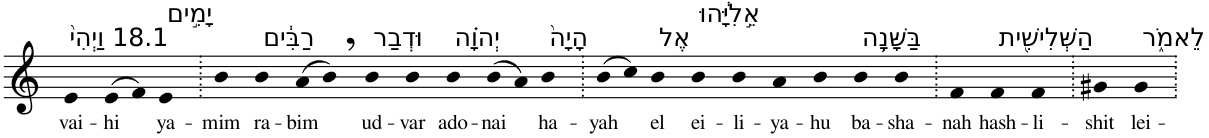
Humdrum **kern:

**kern	**text
*part1	*part1
*staff1	*staff1
*I"Piano	*
*I'Pno	*
*clefG2	*
*k[]	*
=1	=1
!LO:TX:a:t=18.1 וַיְהִי֙	!
!	!LO:LY:b
4e	vai-
!	!LO:LY:b
(>8e	-hi
8f)	.
!LO:TX:a:t=יָמִ֣ים	!
!	!LO:LY:b
4e	ya-
=2.	=2.
!	!LO:LY:b
4b	-mim
!LO:TX:a:t=רַבִּ֔ים	!
!	!LO:LY:b
4b	ra-
!	!LO:LY:b
(>8a	-bim
8b,)	.
!LO:TX:a:t=וּדְבַר	!
!	!LO:LY:b
4b	ud-
!	!LO:LY:b
4b	-var
!LO:TX:a:t=יְהוָ֗ה	!
!	!LO:LY:b
4b	ado-
!	!LO:LY:b
(>8b	-nai
8a)	.
!LO:TX:a:t=הָיָה֙	!
!	!LO:LY:b
4b	ha-
=3.	=3.
!	!LO:LY:b
(>8b	-yah
8cc)	.
!LO:TX:a:t=אֶל	!
!	!LO:LY:b
4b	el
!LO:TX:a:t=אֵ֣לִיָּ֔הוּ	!
!	!LO:LY:b
4b	ei-
!	!LO:LY:b
4b	-li-
!	!LO:LY:b
4a	-ya-
!	!LO:LY:b
4b	-hu
!LO:TX:a:t=בַּשָּׁנָ֥ה	!
!	!LO:LY:b
4b	ba-
!	!LO:LY:b
4b	-sha-
=4.	=4.
!	!LO:LY:b
4f	-nah
!LO:TX:a:t=הַשְּׁלִישִׁ֖ית	!
!	!LO:LY:b
4f	hash-
!	!LO:LY:b
4f	-li-
=5.	=5.
!	!LO:LY:b
4g#X	-shit
!LO:TX:a:t=לֵאמֹ֑ר	!
!	!LO:LY:b
4g#	lei-
=.	=.
*-	*-
